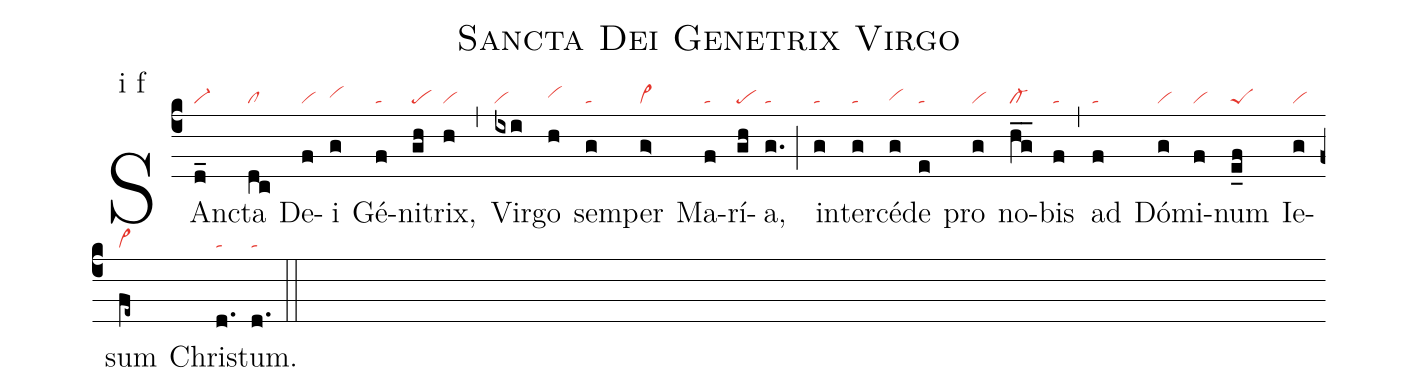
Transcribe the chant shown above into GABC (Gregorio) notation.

name: Sancta Dei Genetrix Virgo;
annotation: i f;
mode: 1;
nabc-lines: 1;
%%
(c4)
SAn(d_|vi-)cta(dc|cl) De(f|vi)i(g|vihh) Gé(f|ta)ni(gh|pe)trix,(h|vi) (,)
Vir(ixi|vi)go(h|vihh) sem(g|ta)per(g>|vi>) Ma(f|ta)rí(gh|pe)a,(g.|ta) (;)
in(g|ta)ter(g|ta)cé(g|vihg)de(e|ta) pro(g|vi) no(h_g_|cl-)bis(f|ta) (,)
ad(f|ta) Dó(g|vi)mi(f|vi)num(e_f|peS) Ie(g|vi)sum(fe~|vi>) Chri(d.|ta)stum.(d.|ta) (::)
